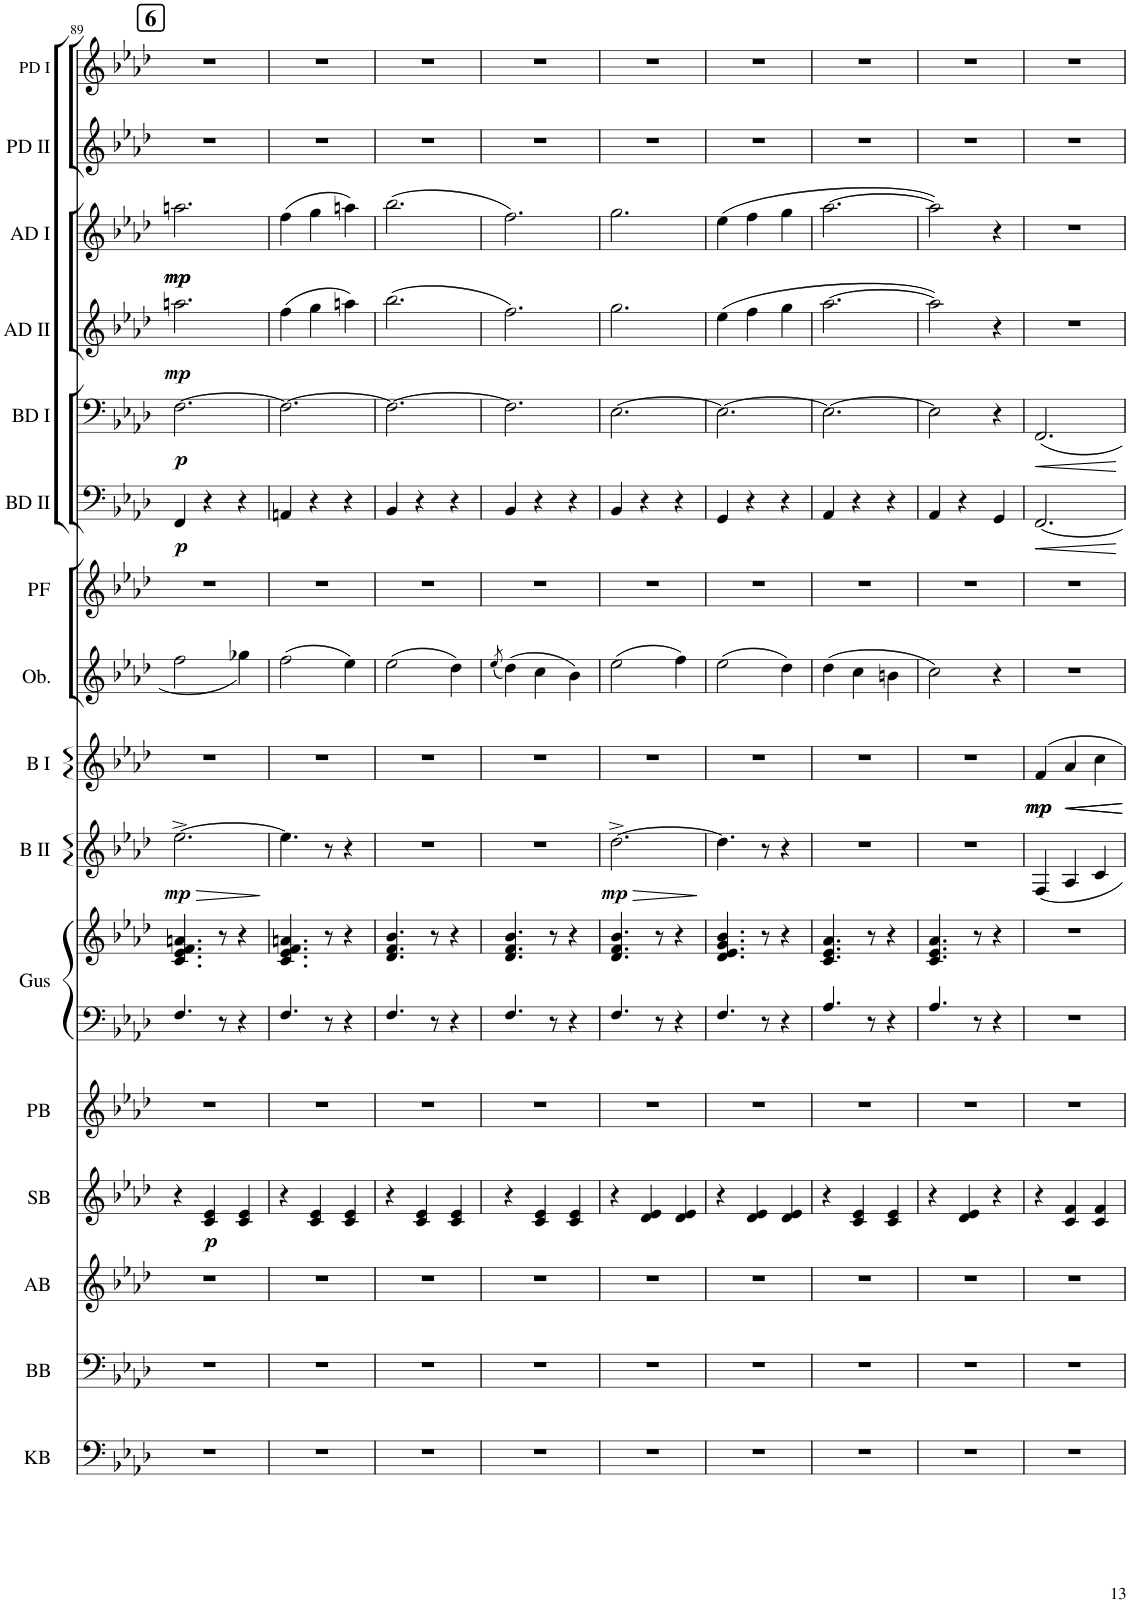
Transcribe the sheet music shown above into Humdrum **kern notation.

**kern	**kern	**kern	**kern	**dynam	**kern	**kern	**kern	**kern	**dynam	**kern	**dynam	**kern	**kern	**kern	**dynam	**kern	**dynam	**kern	**dynam	**kern	**dynam	**kern	**kern
*part16	*part15	*part14	*part13	*part13	*part12	*part11	*part11	*part10	*part10	*part9	*part9	*part8	*part7	*part6	*part6	*part5	*part5	*part4	*part4	*part3	*part3	*part2	*part1
*staff17	*staff16	*staff15	*staff14	*staff14	*staff13	*staff12	*staff11	*staff10	*staff10	*staff9	*staff9	*staff8	*staff7	*staff6	*staff6	*staff5	*staff5	*staff4	*staff4	*staff3	*staff3	*staff2	*staff1
*I"Kontrabas	*I"Basbalalajka	*I"Altbalalajka	*I"Sekundbalalajka	*	*I"Primbalalajka	*I"Gusli (klaviatur)	*	*I"Bajan II	*	*I"Bajan I	*	*I"Oboe	*I"Piccoloflöjt	*I"Basdomra II	*	*I"Basdomra I	*	*I"Altdomra II	*	*I"Altdomra I	*	*I"Primdomra II	*I"Primdomra I
*I'KB	*I'BB	*I'AB	*I'SB	*	*I'PB	*I'Gus	*	*I'B II	*	*I'B I	*	*I'Ob.	*I'PF	*I'BD II	*	*I'BD I	*	*I'AD II	*	*I'AD I	*	*I'PD II	*I'PD I
!!LO:PB:g=z
*clefF4	*clefF4	*clefG2	*clefG2	*	*clefG2	*clefF4	*clefG2	*clefG2	*	*clefG2	*	*clefG2	*clefG2	*clefF4	*	*clefF4	*	*clefG2	*	*clefG2	*	*clefG2	*clefG2
*	*	*	*	*	*	*	*	*	*	*	*	*	*Trd-7c-12	*	*	*	*	*	*	*	*	*	*
*k[b-e-a-d-]	*k[b-e-a-d-]	*k[b-e-a-d-]	*k[b-e-a-d-]	*	*k[b-e-a-d-]	*k[b-e-a-d-]	*k[b-e-a-d-]	*k[b-e-a-d-]	*	*k[b-e-a-d-]	*	*k[b-e-a-d-]	*k[b-e-a-d-]	*k[b-e-a-d-]	*	*k[b-e-a-d-]	*	*k[b-e-a-d-]	*	*k[b-e-a-d-]	*	*k[b-e-a-d-]	*k[b-e-a-d-]
*M3/4	*M3/4	*M3/4	*M3/4	*	*M3/4	*M3/4	*M3/4	*M3/4	*	*M3/4	*	*M3/4	*M3/4	*M3/4	*	*M3/4	*	*M3/4	*	*M3/4	*	*M3/4	*M3/4
!!LO:REH:place=s1:a:B:cj:fs=14:t=6
=89	=89	=89	=89	=89	=89	=89	=89	=89	=89	=89	=89	=89	=89	=89	=89	=89	=89	=89	=89	=89	=89	=89	=89
!	!	!	!	!	!	!	!	!	!LO:HP:b	!	!	!	!	!	!	!	!	!	!	!	!	!	!
!	!	!	!	!	!	!	!	!	!LO:DY:n=1:b	!	!	!	!	!	!LO:DY:b	!	!LO:DY:b	!	!LO:DY:b	!	!LO:DY:b	!	!
!	!	!	!	!	!	!	!	!	!	!	!	!	!	!	!	!	!	!	!	!	!LO:DY:n=1:b	!	!
2.r	2.r	2.r	4r	.	2.r	4.F/	4.c/ 4.e-/ 4.f/ 4.an/	[2.ee-^\	> mp	2.r	.	2ff\	2.r	4FF/	p	[2.F\	p	2.aan\	mp	2.aan\	mp mp	2.r	2.r
!	!	!	!	!LO:DY:b	!	!	!	!	!	!	!	!	!	!	!	!	!	!	!	!	!	!	!
.	.	.	4c/ 4e-/	p	.	.	.	.	.	.	.	.	.	4r	.	.	.	.	.	.	.	.	.
.	.	.	.	.	.	8r	8r	.	.	.	.	.	.	.	.	.	.	.	.	.	.	.	.
.	.	.	4c/ 4e-/	.	.	4r	4r	.	.	.	.	4gg-X\	.	4r	.	.	.	.	.	.	.	.	.
.	.	.	.	.	.	.	.	.	]	.	.	.	.	.	.	.	.	.	.	.	.	.	.
=90	=90	=90	=90	=90	=90	=90	=90	=90	=90	=90	=90	=90	=90	=90	=90	=90	=90	=90	=90	=90	=90	=90	=90
2.r	2.r	2.r	4r	.	2.r	4.F/	4.c/ 4.e-/ 4.f/ 4.an/	4.ee-\]	.	2.r	.	(2ff\	2.r	4AAn/	.	2.F\_	.	(4ff\	.	(4ff\	.	2.r	2.r
.	.	.	4c/ 4e-/	.	.	.	.	.	.	.	.	.	.	4r	.	.	.	4gg\	.	4gg\	.	.	.
.	.	.	.	.	.	8r	8r	8r	.	.	.	.	.	.	.	.	.	.	.	.	.	.	.
.	.	.	4c/ 4e-/	.	.	4r	4r	4r	.	.	.	4ee-\)	.	4r	.	.	.	4aan\)	.	4aan\)	.	.	.
=91	=91	=91	=91	=91	=91	=91	=91	=91	=91	=91	=91	=91	=91	=91	=91	=91	=91	=91	=91	=91	=91	=91	=91
2.r	2.r	2.r	4r	.	2.r	4.F/	4.d-/ 4.f/ 4.b-/	2.r	.	2.r	.	(2ee-\	2.r	4BB-/	.	2.F\_	.	(2.bb-\	.	(2.bb-\	.	2.r	2.r
.	.	.	4c/ 4e-/	.	.	.	.	.	.	.	.	.	.	4r	.	.	.	.	.	.	.	.	.
.	.	.	.	.	.	8r	8r	.	.	.	.	.	.	.	.	.	.	.	.	.	.	.	.
.	.	.	4c/ 4e-/	.	.	4r	4r	.	.	.	.	4dd-\)	.	4r	.	.	.	.	.	.	.	.	.
=92	=92	=92	=92	=92	=92	=92	=92	=92	=92	=92	=92	=92	=92	=92	=92	=92	=92	=92	=92	=92	=92	=92	=92
.	.	.	.	.	.	.	.	.	.	.	.	(8qee-/	.	.	.	.	.	.	.	.	.	.	.
2.r	2.r	2.r	4r	.	2.r	4.F/	4.d-/ 4.f/ 4.b-/	2.r	.	2.r	.	(4dd-\)	2.r	4BB-/	.	2.F\]	.	2.ff\)	.	2.ff\)	.	2.r	2.r
.	.	.	4c/ 4e-/	.	.	.	.	.	.	.	.	4cc\	.	4r	.	.	.	.	.	.	.	.	.
.	.	.	.	.	.	8r	8r	.	.	.	.	.	.	.	.	.	.	.	.	.	.	.	.
.	.	.	4c/ 4e-/	.	.	4r	4r	.	.	.	.	4b-\)	.	4r	.	.	.	.	.	.	.	.	.
=93	=93	=93	=93	=93	=93	=93	=93	=93	=93	=93	=93	=93	=93	=93	=93	=93	=93	=93	=93	=93	=93	=93	=93
!	!	!	!	!	!	!	!	!	!LO:HP:b	!	!	!	!	!	!	!	!	!	!	!	!	!	!
!	!	!	!	!	!	!	!	!	!LO:DY:n=1:b	!	!	!	!	!	!	!	!	!	!	!	!	!	!
2.r	2.r	2.r	4r	.	2.r	4.F/	4.d-/ 4.f/ 4.b-/	[2.dd-^\	> mp	2.r	.	(2ee-\	2.r	4BB-/	.	[2.E-\	.	2.gg\	.	2.gg\	.	2.r	2.r
.	.	.	4d-/ 4e-/	.	.	.	.	.	.	.	.	.	.	4r	.	.	.	.	.	.	.	.	.
.	.	.	.	.	.	8r	8r	.	.	.	.	.	.	.	.	.	.	.	.	.	.	.	.
.	.	.	4d-/ 4e-/	.	.	4r	4r	.	.	.	.	4ff\)	.	4r	.	.	.	.	.	.	.	.	.
.	.	.	.	.	.	.	.	.	]	.	.	.	.	.	.	.	.	.	.	.	.	.	.
=94	=94	=94	=94	=94	=94	=94	=94	=94	=94	=94	=94	=94	=94	=94	=94	=94	=94	=94	=94	=94	=94	=94	=94
2.r	2.r	2.r	4r	.	2.r	4.F/	4.d-/ 4.e-/ 4.g/ 4.b-/	4.dd-\]	.	2.r	.	(2ee-\	2.r	4GG/	.	2.E-\_	.	(4ee-\	.	(4ee-\	.	2.r	2.r
.	.	.	4d-/ 4e-/	.	.	.	.	.	.	.	.	.	.	4r	.	.	.	4ff\	.	4ff\	.	.	.
.	.	.	.	.	.	8r	8r	8r	.	.	.	.	.	.	.	.	.	.	.	.	.	.	.
.	.	.	4d-/ 4e-/	.	.	4r	4r	4r	.	.	.	4dd-\)	.	4r	.	.	.	4gg\	.	4gg\	.	.	.
=95	=95	=95	=95	=95	=95	=95	=95	=95	=95	=95	=95	=95	=95	=95	=95	=95	=95	=95	=95	=95	=95	=95	=95
2.r	2.r	2.r	4r	.	2.r	4.A-/	4.c/ 4.e-/ 4.a-/	2.r	.	2.r	.	(4dd-\	2.r	4AA-/	.	2.E-\_	.	[2.aa-\	.	[2.aa-\	.	2.r	2.r
.	.	.	4c/ 4e-/	.	.	.	.	.	.	.	.	4cc\	.	4r	.	.	.	.	.	.	.	.	.
.	.	.	.	.	.	8r	8r	.	.	.	.	.	.	.	.	.	.	.	.	.	.	.	.
.	.	.	4c/ 4e-/	.	.	4r	4r	.	.	.	.	4bn\	.	4r	.	.	.	.	.	.	.	.	.
=96	=96	=96	=96	=96	=96	=96	=96	=96	=96	=96	=96	=96	=96	=96	=96	=96	=96	=96	=96	=96	=96	=96	=96
2.r	2.r	2.r	4r	.	2.r	4.A-/	4.c/ 4.e-/ 4.a-/	2.r	.	2.r	.	2cc\)	2.r	4AA-/	.	2E-\]	.	2aa-\])	.	2aa-\])	.	2.r	2.r
.	.	.	4d-/ 4e-/	.	.	.	.	.	.	.	.	.	.	4r	.	.	.	.	.	.	.	.	.
.	.	.	.	.	.	8r	8r	.	.	.	.	.	.	.	.	.	.	.	.	.	.	.	.
.	.	.	4r	.	.	4r	4r	.	.	.	.	4r	.	4GG/	.	4r	.	4r	.	4r	.	.	.
=97	=97	=97	=97	=97	=97	=97	=97	=97	=97	=97	=97	=97	=97	=97	=97	=97	=97	=97	=97	=97	=97	=97	=97
!	!	!	!	!	!	!	!	!	!	!	!LO:DY:b	!	!	!	!LO:HP:b	!	!LO:HP:b	!	!	!	!	!	!
!	!	!	!	!	!	!	!	!	!	!	!LO:DY:n=1:b	!	!	!	!	!	!	!	!	!	!	!	!
2.r	2.r	2.r	4r	.	2.r	2.r	2.r	4F/	.	4f/	mp mp	2.r	2.r	[2.FF/	<	2.FF/	<	2.r	.	2.r	.	2.r	2.r
.	.	.	4c/ 4f/	.	.	.	.	4A-/	.	4a-/	.	.	.	.	.	.	.	.	.	.	.	.	.
.	.	.	4c/ 4f/	.	.	.	.	4c/	.	4cc\	.	.	.	.	.	.	.	.	.	.	.	.	.
.	.	.	.	.	.	.	.	.	.	.	.	.	.	.	[	.	[	.	.	.	.	.	.
=	=	=	=	=	=	=	=	=	=	=	=	=	=	=	=	=	=	=	=	=	=	=	=
*-	*-	*-	*-	*-	*-	*-	*-	*-	*-	*-	*-	*-	*-	*-	*-	*-	*-	*-	*-	*-	*-	*-	*-
